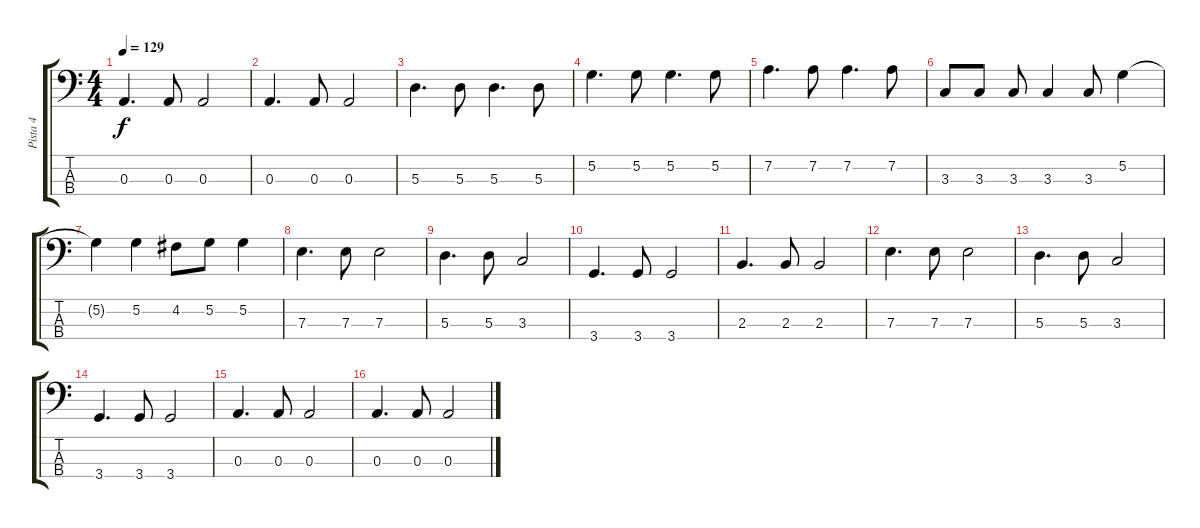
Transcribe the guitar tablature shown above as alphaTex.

\track ("Pista 4" "Pista 4") {instrument electricbassfinger}
\staff {score tabs}
\tuning (G2 D2 A1 E1) {hide}
\ts (4 4)
\tempo 129
\clef f4
\ks c
0.3.4{d dy f} 0.3.8 0.3.2 |
0.3.4{d} 0.3.8 0.3.2 |
5.3.4{d} 5.3.8 5.3.4{d} 5.3.8 |
5.2.4{d} 5.2.8 5.2.4{d} 5.2.8 |
7.2.4{d} 7.2.8 7.2.4{d} 7.2.8 |
3.3.8 3.3.8 3.3.8 3.3.4 3.3.8 5.2.4 |
5.2{t}.4 5.2.4 4.2.8 5.2.8 5.2.4 |
7.3.4{d} 7.3.8 7.3.2 |
5.3.4{d} 5.3.8 3.3.2 |
3.4.4{d} 3.4.8 3.4.2 |
2.3.4{d} 2.3.8 2.3.2 |
7.3.4{d} 7.3.8 7.3.2 |
5.3.4{d} 5.3.8 3.3.2 |
3.4.4{d} 3.4.8 3.4.2 |
0.3.4{d} 0.3.8 0.3.2 |
0.3.4{d} 0.3.8 0.3.2
